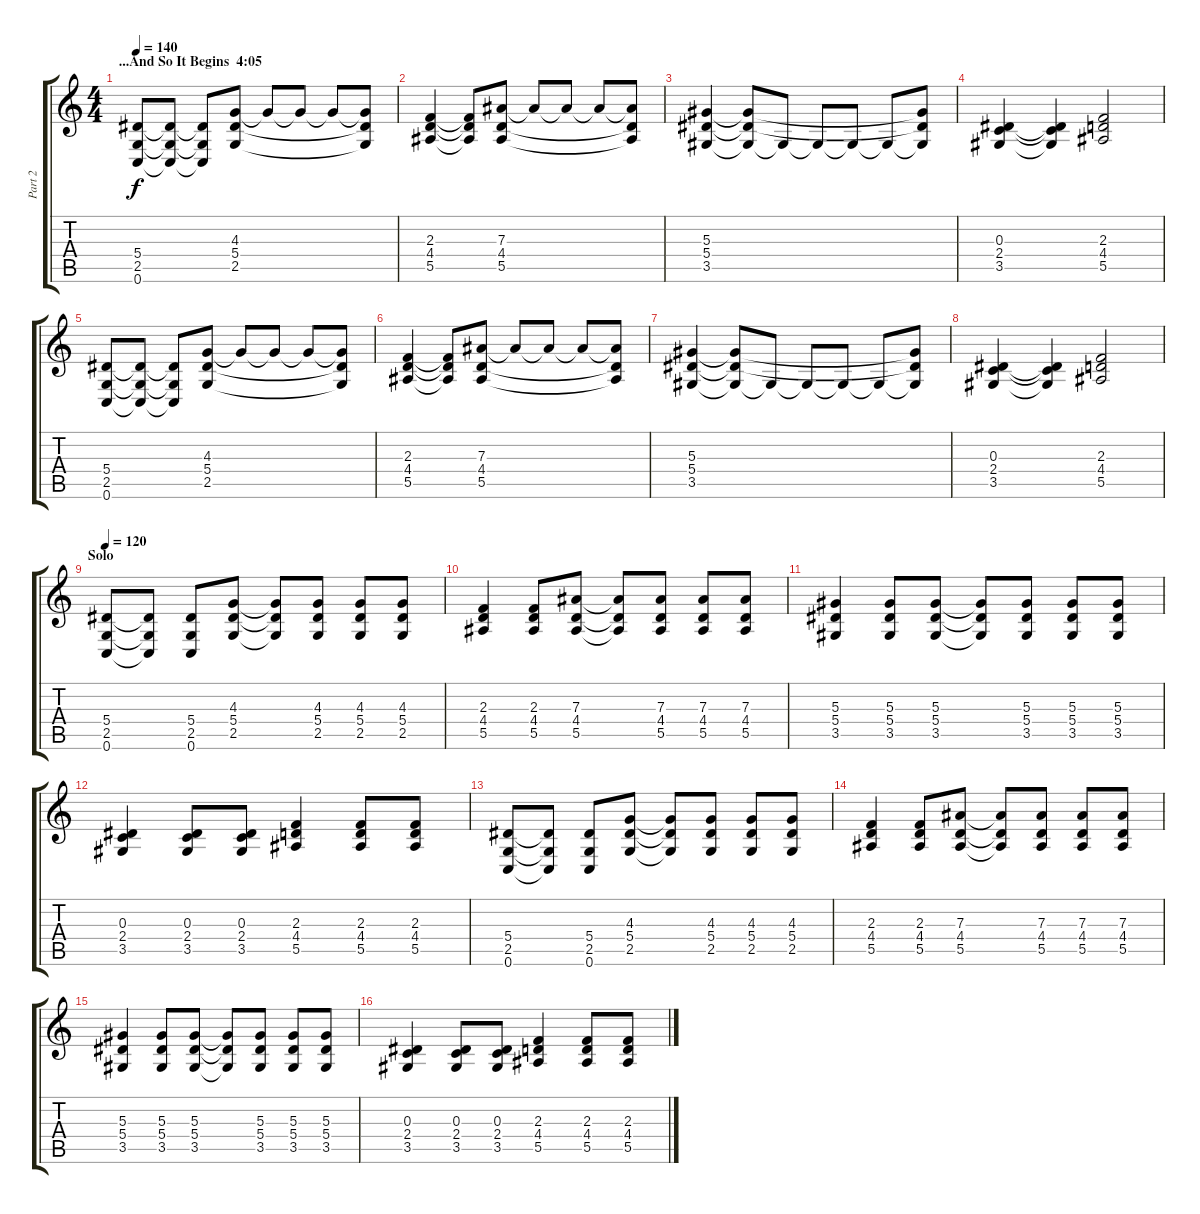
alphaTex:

\track ("Part 2" "Part 2") {instrument distortionguitar}
\staff {score tabs}
\tuning (C4 G3 Eb3 Bb2 F2 C2) {hide}
\ts (4 4)
\section ("" "...And So It Begins  4:05")
\tempo 140
\tempo 120
\tempo 140
\clef g2
\ks c
(5.4 2.5 0.6).8{dy f instrument acousticguitarsteel} (5.4{t} 2.5{t} 0.6{t}).8 (5.4{t} 2.5{t} 0.6{t}).8 (4.3 5.4 2.5).8 4.3{t}.8 4.3{t}.8 4.3{t}.8 (4.3{t} 5.4{t} 2.5{t}).8 |
(2.3 4.4 5.5).4 (2.3{t} 4.4{t} 5.5{t}).8 (7.3 4.4 5.5).8 7.3{t}.8 7.3{t}.8 7.3{t}.8 (7.3{t} 4.4{t} 5.5{t}).8 |
(5.3 5.4 3.5).4 (5.3{t} 5.4{t} 3.5{t}).8 3.5{t}.8 3.5{t}.8 3.5{t}.8 3.5{t}.8 (5.3{t} 5.4{t} 3.5{t}).8 |
(0.3 2.4 3.5).4 (0.3{t} 2.4{t} 3.5{t}).4 (2.3 4.4 5.5).2 |
(5.4 2.5 0.6).8{instrument acousticguitarsteel} (5.4{t} 2.5{t} 0.6{t}).8 (5.4{t} 2.5{t} 0.6{t}).8 (4.3 5.4 2.5).8 4.3{t}.8 4.3{t}.8 4.3{t}.8 (4.3{t} 5.4{t} 2.5{t}).8 |
(2.3 4.4 5.5).4 (2.3{t} 4.4{t} 5.5{t}).8 (7.3 4.4 5.5).8 7.3{t}.8 7.3{t}.8 7.3{t}.8 (7.3{t} 4.4{t} 5.5{t}).8 |
(5.3 5.4 3.5).4 (5.3{t} 5.4{t} 3.5{t}).8 3.5{t}.8 3.5{t}.8 3.5{t}.8 3.5{t}.8 (5.3{t} 5.4{t} 3.5{t}).8 |
(0.3 2.4 3.5).4 (0.3{t} 2.4{t} 3.5{t}).4 (2.3 4.4 5.5).2 |
\section ("" "Solo")
\tempo 120
(5.4 2.5 0.6).8{instrument acousticguitarsteel} (5.4{t} 2.5{t} 0.6{t}).8 (5.4 2.5 0.6).8 (4.3 5.4 2.5).8 (4.3{t} 5.4{t} 2.5{t}).8 (4.3 5.4 2.5).8 (4.3 5.4 2.5).8 (4.3 5.4 2.5).8 |
(2.3 4.4 5.5).4 (2.3 4.4 5.5).8 (7.3 4.4 5.5).8 (7.3{t} 4.4{t} 5.5{t}).8 (7.3 4.4 5.5).8 (7.3 4.4 5.5).8 (7.3 4.4 5.5).8 |
(5.3 5.4 3.5).4 (5.3 5.4 3.5).8 (5.3 5.4 3.5).8 (5.3{t} 5.4{t} 3.5{t}).8 (5.3 5.4 3.5).8 (5.3 5.4 3.5).8 (5.3 5.4 3.5).8 |
(0.3 2.4 3.5).4 (0.3 2.4 3.5).8 (0.3 2.4 3.5).8 (2.3 4.4 5.5).4 (2.3 4.4 5.5).8 (2.3 4.4 5.5).8 |
(5.4 2.5 0.6).8{instrument acousticguitarsteel} (5.4{t} 2.5{t} 0.6{t}).8 (5.4 2.5 0.6).8 (4.3 5.4 2.5).8 (4.3{t} 5.4{t} 2.5{t}).8 (4.3 5.4 2.5).8 (4.3 5.4 2.5).8 (4.3 5.4 2.5).8 |
(2.3 4.4 5.5).4 (2.3 4.4 5.5).8 (7.3 4.4 5.5).8 (7.3{t} 4.4{t} 5.5{t}).8 (7.3 4.4 5.5).8 (7.3 4.4 5.5).8 (7.3 4.4 5.5).8 |
(5.3 5.4 3.5).4 (5.3 5.4 3.5).8 (5.3 5.4 3.5).8 (5.3{t} 5.4{t} 3.5{t}).8 (5.3 5.4 3.5).8 (5.3 5.4 3.5).8 (5.3 5.4 3.5).8 |
(0.3 2.4 3.5).4 (0.3 2.4 3.5).8 (0.3 2.4 3.5).8 (2.3 4.4 5.5).4 (2.3 4.4 5.5).8 (2.3 4.4 5.5).8
